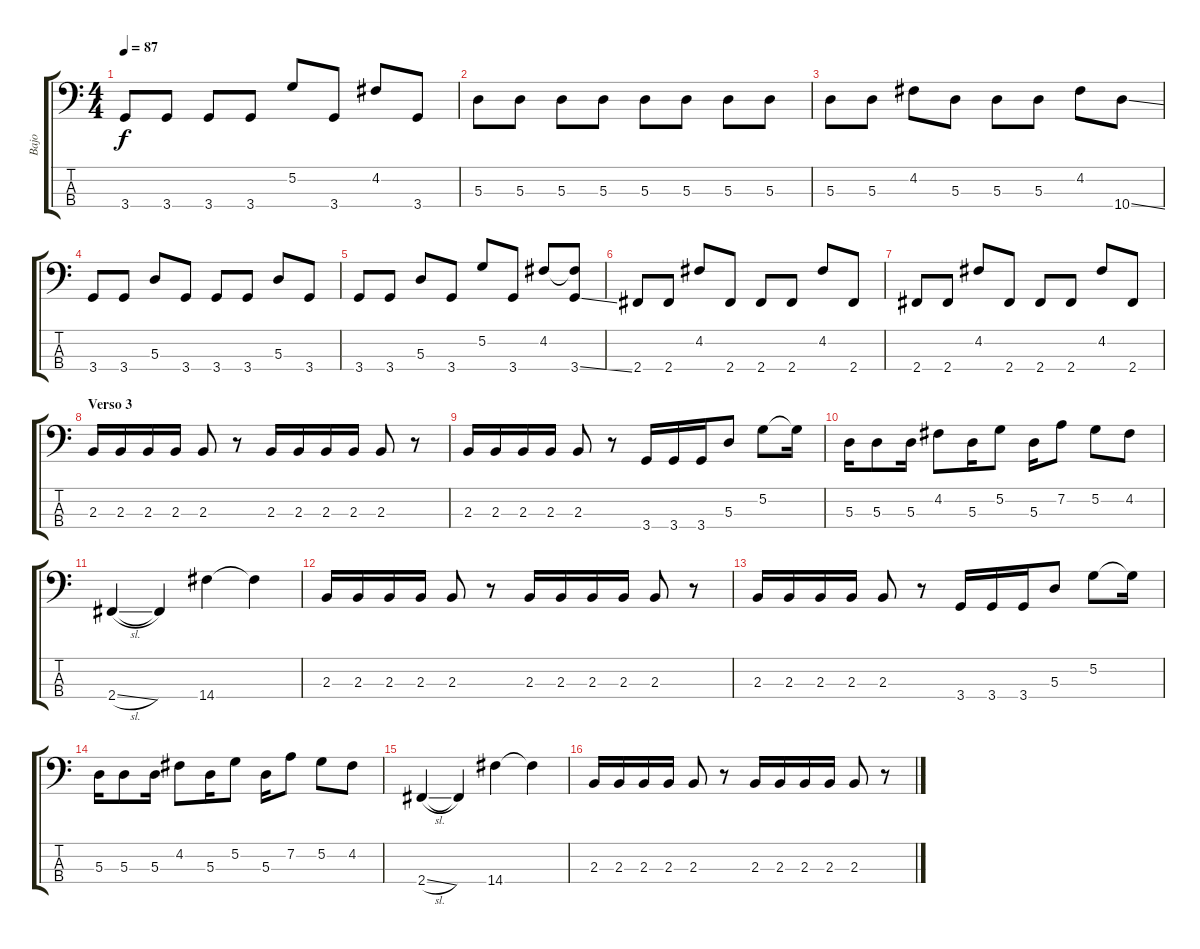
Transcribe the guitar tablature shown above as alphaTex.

\track ("Bajo" "Bajo") {instrument electricbasspick}
\staff {score tabs}
\tuning (G2 D2 A1 E1) {hide}
\ts (4 4)
\tempo 87
\clef f4
\ks c
3.4.8{dy f} 3.4.8 3.4.8 3.4.8 5.2.8 3.4.8 4.2.8 3.4.8 |
5.3.8 5.3.8 5.3.8 5.3.8 5.3.8 5.3.8 5.3.8 5.3.8 |
5.3.8 5.3.8 4.2.8 5.3.8 5.3.8 5.3.8 4.2.8 10.4{ss}.8 |
3.4.8 3.4.8 5.3.8 3.4.8 3.4.8 3.4.8 5.3.8 3.4.8 |
3.4.8 3.4.8 5.3.8 3.4.8 5.2.8 3.4.8 4.2.8 (4.2{t} 3.4{ss}).8 |
2.4.8 2.4.8 4.2.8 2.4.8 2.4.8 2.4.8 4.2.8 2.4.8 |
2.4.8 2.4.8 4.2.8 2.4.8 2.4.8 2.4.8 4.2.8 2.4.8 |
\section ("" "Verso 3")
2.3.16 2.3.16 2.3.16 2.3.16 2.3.8 r.8 2.3.16 2.3.16 2.3.16 2.3.16 2.3.8 r.8 |
2.3.16 2.3.16 2.3.16 2.3.16 2.3.8 r.8 3.4.16 3.4.16 3.4.16 5.3.8 5.2.8 5.2{t}.16 |
5.3.16 5.3.8 5.3.16 4.2.8 5.3.16 5.2.8 5.3.16 7.2.8 5.2.8 4.2.8 |
2.4{sl}.4 2.4{t}.4 14.4.4 14.4{t}.4 |
2.3.16 2.3.16 2.3.16 2.3.16 2.3.8 r.8 2.3.16 2.3.16 2.3.16 2.3.16 2.3.8 r.8 |
2.3.16 2.3.16 2.3.16 2.3.16 2.3.8 r.8 3.4.16 3.4.16 3.4.16 5.3.8 5.2.8 5.2{t}.16 |
5.3.16 5.3.8 5.3.16 4.2.8 5.3.16 5.2.8 5.3.16 7.2.8 5.2.8 4.2.8 |
2.4{sl}.4 2.4{t}.4 14.4.4 14.4{t}.4 |
2.3.16 2.3.16 2.3.16 2.3.16 2.3.8 r.8 2.3.16 2.3.16 2.3.16 2.3.16 2.3.8 r.8
